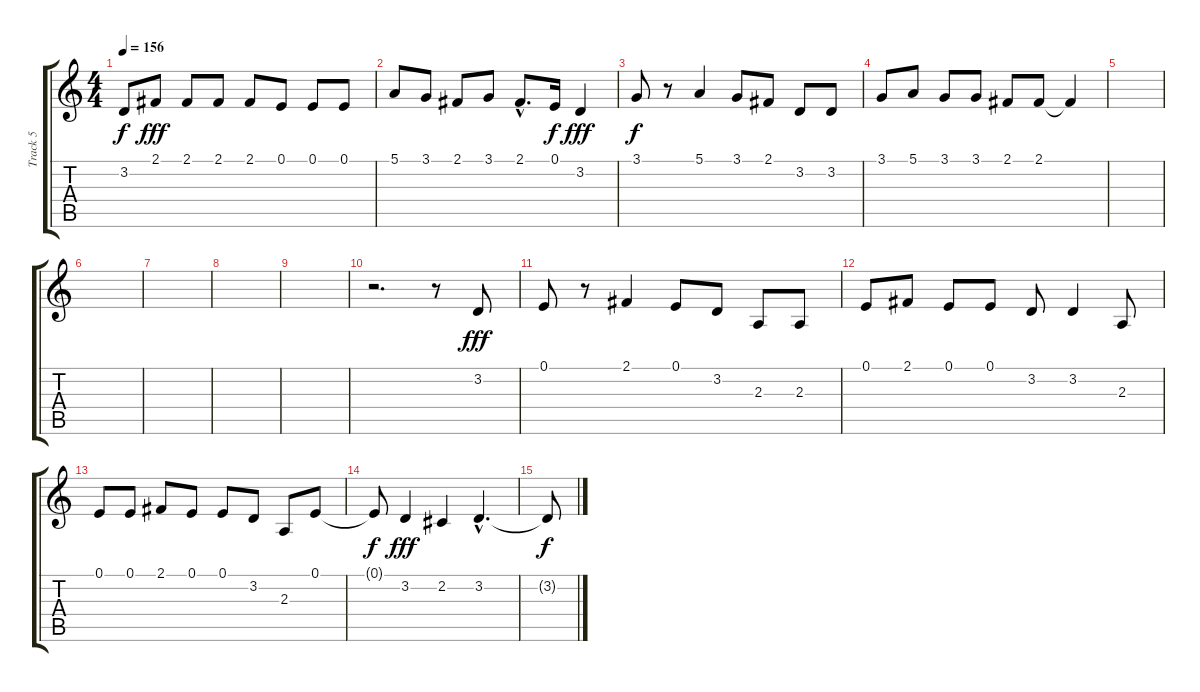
\track ("Track 5" "Track 5") {instrument clarinet}
\staff {score tabs}
\tuning (E4 B3 G3 D3 A2 E2) {hide}
\ts (4 4)
\tempo 156
\clef g2
\ks c
3.2{t}.8{dy f} 2.1.8{dy fff} 2.1.8 2.1.8 2.1.8 0.1.8 0.1.8 0.1.8 |
5.1.8 3.1.8 2.1.8 3.1.8 2.1{hac}.8{d} 0.1.16{dy f} 3.2.4{dy fff} |
3.1.8{dy f} r.8 5.1.4 3.1.8 2.1.8 3.2.8 3.2.8 |
3.1.8 5.1.8 3.1.8 3.1.8 2.1.8 2.1.8 2.1{t}.4 |
|
|
|
|
|
r.2{d} r.8 3.2.8{dy fff} |
0.1.8 r.8 2.1.4 0.1.8 3.2.8 2.3.8 2.3.8 |
0.1.8 2.1.8 0.1.8 0.1.8 3.2.8 3.2.4 2.3.8 |
0.1.8 0.1.8 2.1.8 0.1.8 0.1.8 3.2.8 2.3.8 0.1.8 |
0.1{t}.8{dy f} 3.2.4{dy fff} 2.2.4 3.2{hac}.4{d} |
3.2{t}.8{dy f}
